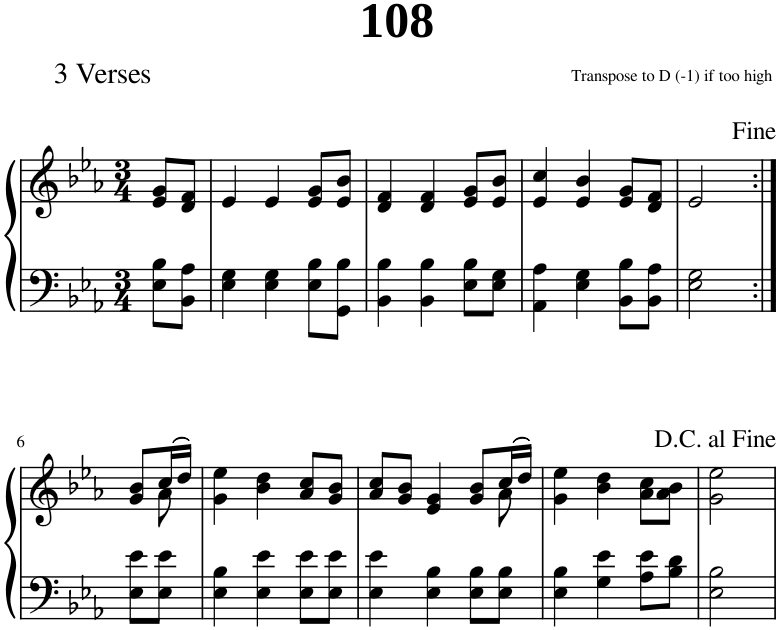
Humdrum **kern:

**kern	**kern
*part1	*part1
*staff2	*staff1
*I"Piano	*
*I'Pno.	*
*clefF4	*clefG2
*k[b-e-a-]	*k[b-e-a-]
*M3/4	*M3/4
=1	=1
8E-\ 8B-\L	8e-/ 8g/L
8BB-\ 8A-\J	8d/ 8f/J
=2	=2
4E-\ 4G\	4e-/
4E-\ 4G\	4e-/
8E-\ 8B-\L	8e-/ 8g/L
8GG\ 8B-\J	8e-/ 8b-/J
=3	=3
4BB-\ 4B-\	4d/ 4f/
4BB-\ 4B-\	4d/ 4f/
8E-\ 8B-\L	8e-/ 8g/L
8E-\ 8G\J	8e-/ 8b-/J
=4	=4
4AA-\ 4A-\	4e-/ 4cc/
4E-\ 4G\	4e-/ 4b-/
8BB-\ 8B-\L	8e-/ 8g/L
8BB-\ 8A-\J	8d/ 8f/J
=5	=5
2E-\ 2G\	2e-/
!!LO:LB:g=z
=6:|!	=6:|!
*	*^
8E-\ 8e-\L	8g/ 8b-/L	8ryy
8E-\ 8e-\J	(16cc/L	8a-\
.	16dd/JJ)	.
*	*v	*v
=7	=7
4E-\ 4B-\	4g\ 4ee-\
4E-\ 4e-\	4b-\ 4dd\
8E-\ 8e-\L	8a-/ 8cc/L
8E-\ 8e-\J	8g/ 8b-/J
=8	=8
*	*^
4E-\ 4e-\	8a-/ 8cc/L	8ryy
*	*v	*v
.	8g/ 8b-/J
4E-\ 4B-\	4e-/ 4g/
8E-\ 8B-\L	8g/ 8b-/L
*	*^
8E-\ 8B-\J	(16cc/L	8a-\
.	16dd/JJ)	.
*	*v	*v
=9	=9
4E-\ 4B-\	4g\ 4ee-\
4G\ 4e-\	4b-\ 4dd\
8A-\ 8e-\L	8a-\ 8cc\L
8B-\ 8d\J	8a-\ 8b-\J
=10	=10
2E-\ 2B-\	2g\ 2ee-\
=	=
*-	*-
